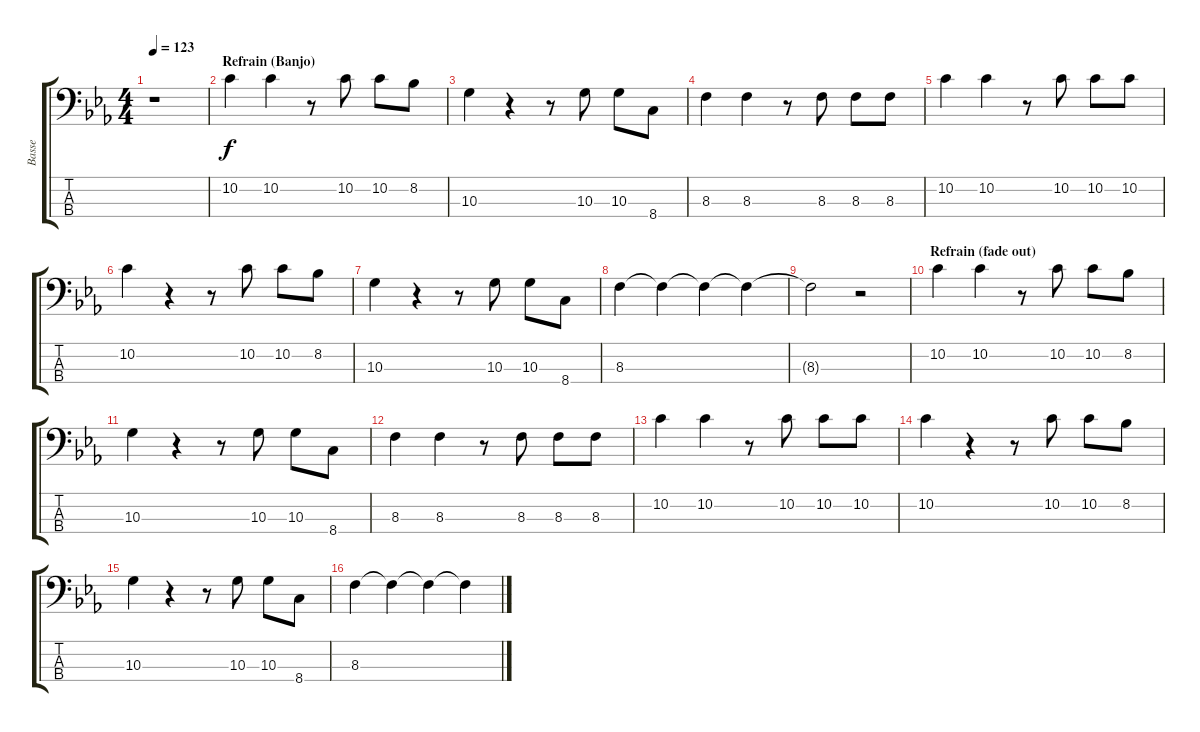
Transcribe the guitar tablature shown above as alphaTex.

\track ("Basse" "Basse") {instrument electricbasspick}
\staff {score tabs}
\tuning (G2 D2 A1 E1) {hide}
\ts (4 4)
\tempo 123
\clef f4
\ks cminor
r.1{dy f} |
\section ("" "Refrain (Banjo)")
10.2.4 10.2.4 r.8 10.2.8 10.2.8 8.2.8 |
10.3.4 r.4 r.8 10.3.8 10.3.8 8.4.8 |
8.3.4 8.3.4 r.8 8.3.8 8.3.8 8.3.8 |
10.2.4 10.2.4 r.8 10.2.8 10.2.8 10.2.8 |
10.2.4 r.4 r.8 10.2.8 10.2.8 8.2.8 |
10.3.4 r.4 r.8 10.3.8 10.3.8 8.4.8 |
8.3.4 8.3{t}.4 8.3{t}.4 8.3{t}.4 |
8.3{t}.2 r.2 |
\section ("" "Refrain (fade out)")
10.2.4 10.2.4 r.8 10.2.8 10.2.8 8.2.8 |
10.3.4 r.4 r.8 10.3.8 10.3.8 8.4.8 |
8.3.4 8.3.4 r.8 8.3.8 8.3.8 8.3.8 |
10.2.4 10.2.4 r.8 10.2.8 10.2.8 10.2.8 |
10.2.4 r.4 r.8 10.2.8 10.2.8 8.2.8 |
10.3.4 r.4 r.8 10.3.8 10.3.8 8.4.8 |
8.3.4 8.3{t}.4 8.3{t}.4 8.3{t}.4
